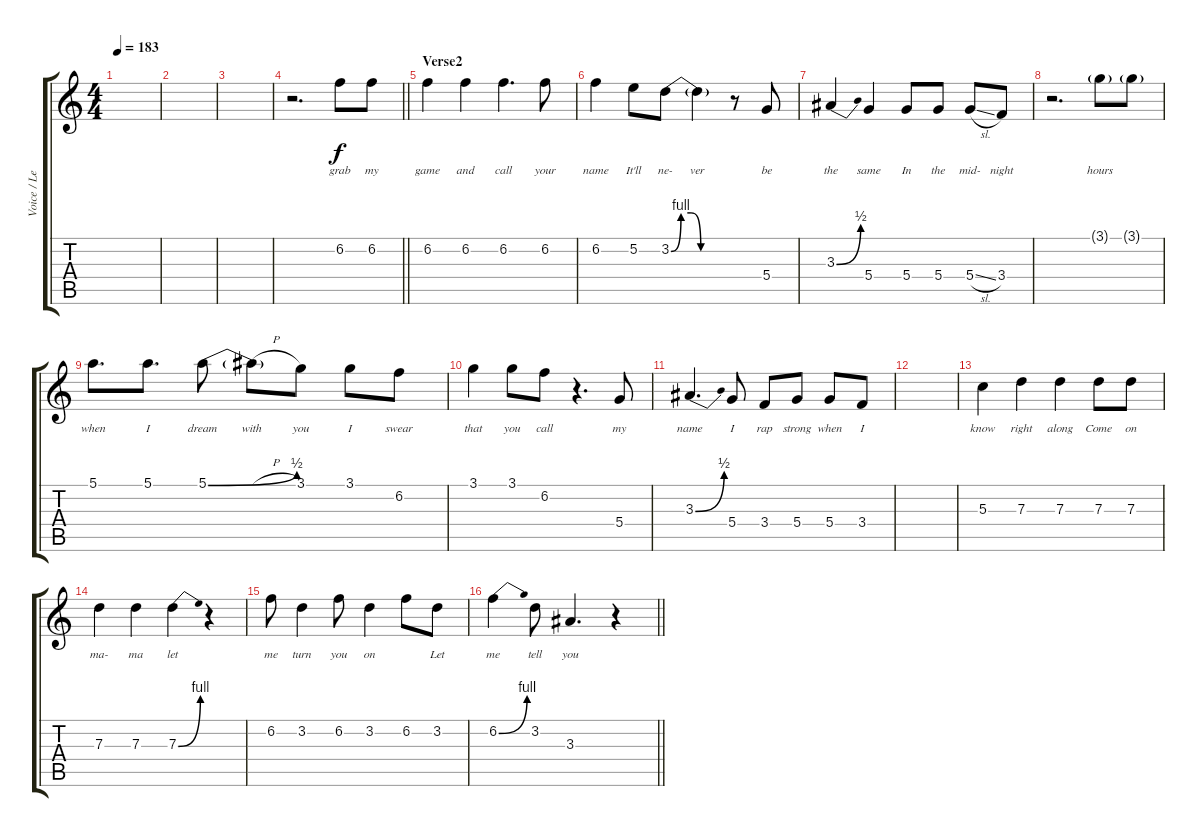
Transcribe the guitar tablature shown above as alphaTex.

\track ("Voice / Lead" "Voice / Le") {instrument overdrivenguitar}
\staff {score tabs}
\tuning (E4 B3 G3 D3 A2 E2) {hide}
\ts (4 4)
\tempo 183
\clef g2
\ks c
|
|
|
\barLineRight lightlight
r.2{d} 6.2.8{lyrics (0 "grab") lyrics (1 "") lyrics (2 "") lyrics (3 "") lyrics (4 "")} 6.2.8{lyrics (0 "my") lyrics (1 "") lyrics (2 "") lyrics (3 "") lyrics (4 "")} |
\section ("" "Verse2")
6.2.4{lyrics (0 "game") lyrics (1 "") lyrics (2 "") lyrics (3 "") lyrics (4 "")} 6.2.4{lyrics (0 "and") lyrics (1 "") lyrics (2 "") lyrics (3 "") lyrics (4 "")} 6.2.4{d lyrics (0 "call") lyrics (1 "") lyrics (2 "") lyrics (3 "") lyrics (4 "")} 6.2.8{lyrics (0 "your") lyrics (1 "") lyrics (2 "") lyrics (3 "") lyrics (4 "")} |
6.2.4{lyrics (0 "name") lyrics (1 "") lyrics (2 "") lyrics (3 "") lyrics (4 "")} 5.2.8{lyrics (0 "It'll") lyrics (1 "") lyrics (2 "") lyrics (3 "") lyrics (4 "")} 3.2{be (custom 0 0 10 4 20 4 30 0 60 0)}.8{lyrics (0 "ne-") lyrics (1 "") lyrics (2 "") lyrics (3 "") lyrics (4 "")} 3.2{t}.4{lyrics (0 "ver") lyrics (1 "") lyrics (2 "") lyrics (3 "") lyrics (4 "")} r.8 5.4.8{lyrics (0 "be") lyrics (1 "") lyrics (2 "") lyrics (3 "") lyrics (4 "")} |
3.3{be (bend 0 0 60 2)}.4{lyrics (0 "the") lyrics (1 "") lyrics (2 "") lyrics (3 "") lyrics (4 "")} 5.4.4{lyrics (0 "same") lyrics (1 "") lyrics (2 "") lyrics (3 "") lyrics (4 "")} 5.4.8{lyrics (0 "In") lyrics (1 "") lyrics (2 "") lyrics (3 "") lyrics (4 "")} 5.4.8{lyrics (0 "the") lyrics (1 "") lyrics (2 "") lyrics (3 "") lyrics (4 "")} 5.4{sl}.8{lyrics (0 "mid-") lyrics (1 "") lyrics (2 "") lyrics (3 "") lyrics (4 "")} 3.4.8{lyrics (0 "night") lyrics (1 "") lyrics (2 "") lyrics (3 "") lyrics (4 "")} |
r.2{d} 3.1{g}.8{lyrics (0 "hours") lyrics (1 "") lyrics (2 "") lyrics (3 "") lyrics (4 "")} 3.1{g}.8{lyrics (0 "") lyrics (1 "") lyrics (2 "") lyrics (3 "") lyrics (4 "")} |
5.1.8{d lyrics (0 "when") lyrics (1 "") lyrics (2 "") lyrics (3 "") lyrics (4 "")} 5.1.8{d lyrics (0 "I") lyrics (1 "") lyrics (2 "") lyrics (3 "") lyrics (4 "")} 5.1{be (bend 0 0 60 2)}.8{lyrics (0 "dream") lyrics (1 "") lyrics (2 "") lyrics (3 "") lyrics (4 "")} 5.1{h t}.8{lyrics (0 "with") lyrics (1 "") lyrics (2 "") lyrics (3 "") lyrics (4 "")} 3.1.8{lyrics (0 "you") lyrics (1 "") lyrics (2 "") lyrics (3 "") lyrics (4 "")} 3.1.8{lyrics (0 "I") lyrics (1 "") lyrics (2 "") lyrics (3 "") lyrics (4 "")} 6.2.8{lyrics (0 "swear") lyrics (1 "") lyrics (2 "") lyrics (3 "") lyrics (4 "")} |
3.1.4{lyrics (0 "that") lyrics (1 "") lyrics (2 "") lyrics (3 "") lyrics (4 "")} 3.1.8{lyrics (0 "you") lyrics (1 "") lyrics (2 "") lyrics (3 "") lyrics (4 "")} 6.2.8{lyrics (0 "call") lyrics (1 "") lyrics (2 "") lyrics (3 "") lyrics (4 "")} r.4{d} 5.4.8{lyrics (0 "my") lyrics (1 "") lyrics (2 "") lyrics (3 "") lyrics (4 "")} |
3.3{be (bend 0 0 60 2)}.4{d lyrics (0 "name") lyrics (1 "") lyrics (2 "") lyrics (3 "") lyrics (4 "")} 5.4.8{lyrics (0 "I") lyrics (1 "") lyrics (2 "") lyrics (3 "") lyrics (4 "")} 3.4.8{lyrics (0 "rap") lyrics (1 "") lyrics (2 "") lyrics (3 "") lyrics (4 "")} 5.4.8{lyrics (0 "strong") lyrics (1 "") lyrics (2 "") lyrics (3 "") lyrics (4 "")} 5.4.8{lyrics (0 "when") lyrics (1 "") lyrics (2 "") lyrics (3 "") lyrics (4 "")} 3.4.8{lyrics (0 "I") lyrics (1 "") lyrics (2 "") lyrics (3 "") lyrics (4 "")} |
|
5.3.4{lyrics (0 "know") lyrics (1 "") lyrics (2 "") lyrics (3 "") lyrics (4 "")} 7.3.4{lyrics (0 "right") lyrics (1 "") lyrics (2 "") lyrics (3 "") lyrics (4 "")} 7.3.4{lyrics (0 "along") lyrics (1 "") lyrics (2 "") lyrics (3 "") lyrics (4 "")} 7.3.8{lyrics (0 "Come") lyrics (1 "") lyrics (2 "") lyrics (3 "") lyrics (4 "")} 7.3.8{lyrics (0 "on") lyrics (1 "") lyrics (2 "") lyrics (3 "") lyrics (4 "")} |
7.3.4{lyrics (0 "ma-") lyrics (1 "") lyrics (2 "") lyrics (3 "") lyrics (4 "")} 7.3.4{lyrics (0 "ma") lyrics (1 "") lyrics (2 "") lyrics (3 "") lyrics (4 "")} 7.3{be (bend 0 0 60 4)}.4{lyrics (0 "let") lyrics (1 "") lyrics (2 "") lyrics (3 "") lyrics (4 "")} r.4 |
6.2.8{lyrics (0 "me") lyrics (1 "") lyrics (2 "") lyrics (3 "") lyrics (4 "")} 3.2.4{lyrics (0 "turn") lyrics (1 "") lyrics (2 "") lyrics (3 "") lyrics (4 "")} 6.2.8{lyrics (0 "you") lyrics (1 "") lyrics (2 "") lyrics (3 "") lyrics (4 "")} 3.2.4{lyrics (0 "on") lyrics (1 "") lyrics (2 "") lyrics (3 "") lyrics (4 "")} 6.2.8{lyrics (0 "") lyrics (1 "") lyrics (2 "") lyrics (3 "") lyrics (4 "")} 3.2.8{lyrics (0 "Let") lyrics (1 "") lyrics (2 "") lyrics (3 "") lyrics (4 "")} |
\barLineRight lightlight
6.2{be (bend 0 0 60 4)}.4{lyrics (0 "me") lyrics (1 "") lyrics (2 "") lyrics (3 "") lyrics (4 "")} 3.2.8{lyrics (0 "tell") lyrics (1 "") lyrics (2 "") lyrics (3 "") lyrics (4 "")} 3.3.4{d lyrics (0 "you") lyrics (1 "") lyrics (2 "") lyrics (3 "") lyrics (4 "")} r.4
